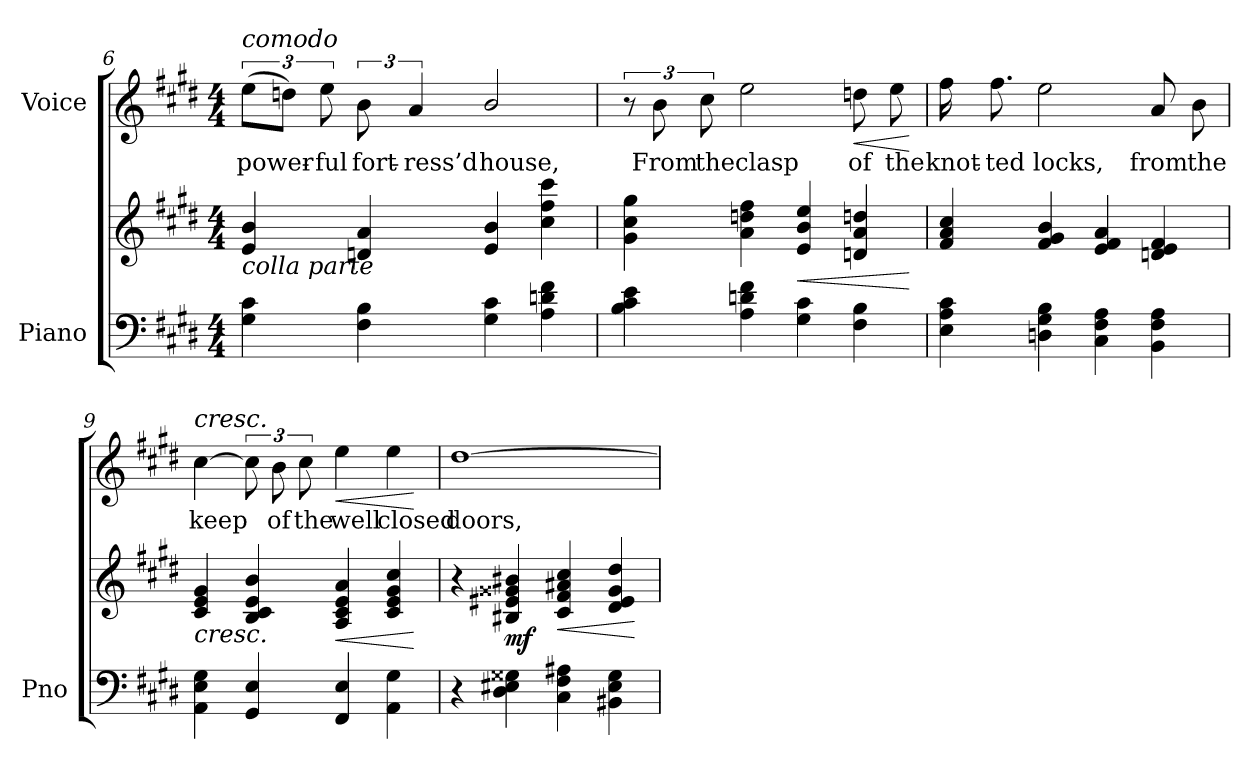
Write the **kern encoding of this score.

**kern	**kern	**dynam	**kern	**text	**dynam
*part2	*part2	*part2	*part1	*part1	*part1
*staff3	*staff2	*staff2/3	*staff1	*staff1	*staff1
*I"Piano	*	*	*I"Voice	*	*
*I'Pno	*	*	*	*	*
*clefF4	*clefG2	*	*clefG2	*	*
*k[f#c#g#d#]	*k[f#c#g#d#]	*	*k[f#c#g#d#]	*	*
*M4/4	*M4/4	*	*M4/4	*	*
=6	=6	=6	=6	=6	=6
!	!	!	!LO:TX:a:i:t=comodo	!	!
!	!LO:TX:b:i:t=colla parte	!	!	!	!
!	!	!	!	!LO:LY:b	!
4G#\ 4c#\	4e/ 4b/	.	(>12ee\L	power-	.
.	.	.	12ddn\J)	.	.
!	!	!	!	!LO:LY:b	!
.	.	.	12ee\	-ful	.
!	!	!	!	!LO:LY:b	!
4F#\ 4B\	4dn/ 4a/	.	12b\	fort-	.
!	!	!	!	!LO:LY:b	!
.	.	.	6a/	-ress’d	.
!	!	!	!	!LO:LY:b	!
4G#\ 4c#\	4e/ 4b/	.	2b/	house,	.
4A\ 4dn\ 4f#\	4cc#\ 4ff#\ 4ccc#\	.	.	.	.
=7	=7	=7	=7	=7	=7
4B\ 4c#\ 4e\	4g#\ 4cc#\ 4gg#\	.	12r	.	.
!	!	!	!	!LO:LY:b	!
.	.	.	12b\	From	.
!	!	!	!	!LO:LY:b	!
.	.	.	12cc#\	the	.
!	!	!	!	!LO:LY:b	!
4A\ 4dn\ 4f#\	4a\ 4ddn\ 4ff#\	.	2ee\	clasp	.
!	!	!LO:HP:b	!	!	!
4G#\ 4c#\	4e/ 4b/ 4ee/	<	.	.	.
!	!	!	!	!LO:LY:b	!LO:HP:b
4F#\ 4B\	4dn/ 4a/ 4ddn/	.	8ddn\	of	<
!	!	!	!	!LO:LY:b	!
.	.	.	8ee\	the	.
.	.	[	.	.	[
!!LO:LB:g=z
=8	=8	=8	=8	=8	=8
!	!	!	!	!LO:LY:b	!
4E\ 4A\ 4c#\	4f#/ 4a/ 4cc#/	.	16ff#\	knot-	.
!	!	!	!	!LO:LY:b	!
.	.	.	8.ff#\	-ted	.
!	!	!	!	!LO:LY:b	!
4Dn\ 4G#\ 4B\	4f#/ 4g#/ 4b/	.	2ee\	locks,	.
4C#\ 4F#\ 4A\	4e/ 4f#/ 4a/	.	.	.	.
!	!	!	!	!LO:LY:b	!
4BB\ 4F#\ 4A\	4dn/ 4e/ 4f#/	.	8a/	from	.
!	!	!	!	!LO:LY:b	!
.	.	.	8b\	the	.
=9	=9	=9	=9	=9	=9
!	!	!	!LO:TX:a:i:t=cresc.	!	!
!	!LO:TX:b:i:t=cresc.	!	!	!	!
!	!	!	!	!LO:LY:b	!
4AA\ 4E\ 4G#\	4c#/ 4e/ 4g#/	.	[4cc#\	keep	.
4GG#/ 4E/	4B/ 4c#/ 4e/ 4b/	.	12cc#\]	.	.
!	!	!	!	!LO:LY:b	!
.	.	.	12b\	of	.
!	!	!	!	!LO:LY:b	!
.	.	.	12cc#\	the	.
!	!	!LO:HP:b	!	!LO:LY:b	!LO:HP:b
4FF#/ 4E/	4A/ 4c#/ 4e/ 4a/	<	4ee\	well	<
!	!	!	!	!LO:LY:b	!
4AA\ 4G#\	4c#/ 4e/ 4g#/ 4cc#/	.	4ee\	closed	.
.	.	[	.	.	[
=10	=10	=10	=10	=10	=10
!	!	!	!	!LO:LY:b	!
4r	4r	.	[1dd#	doors,	.
!	!	!LO:DY:b	!	!	!
4D#\ 4E#X\ 4G##X\	4B#X/ 4e#X/ 4g##X/ 4b#X/	mf	.	.	.
!	!	!LO:HP:b	!	!	!
4C#\ 4F#\ 4A#X\	4c#/ 4f#/ 4a#X/ 4cc#/	<	.	.	.
4BB#X\ 4E#\ 4G##\	4d#/ 4e#/ 4g##/ 4dd#/	.	.	.	.
.	.	[	.	.	.
=	=	=	=	=	=
*-	*-	*-	*-	*-	*-
